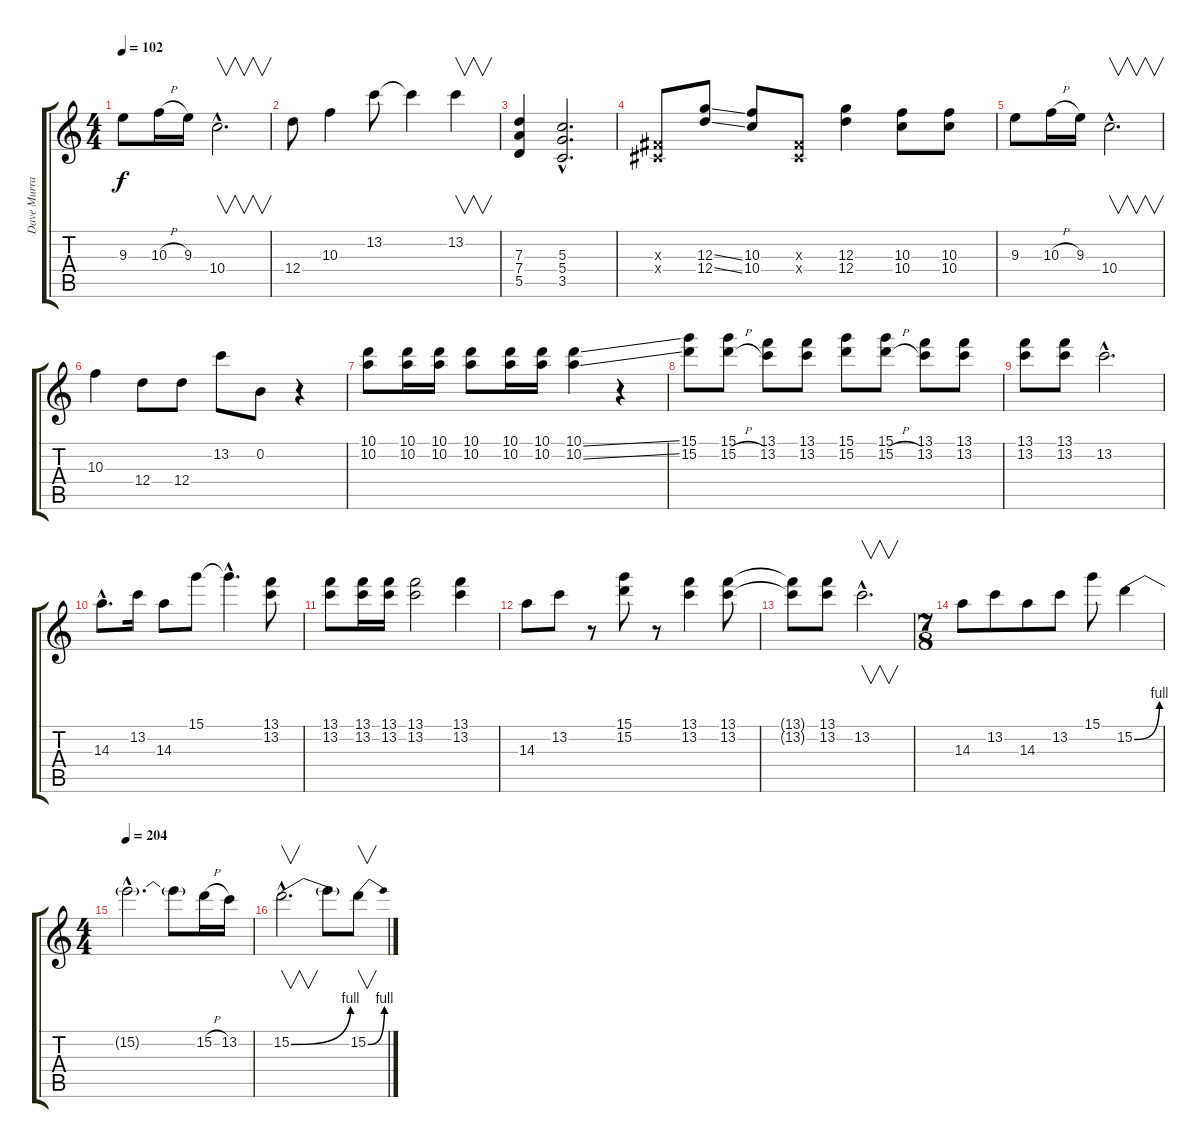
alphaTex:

\track ("Dave Murray (Distortion Guitar)" "Dave Murra") {instrument distortionguitar}
\staff {score tabs}
\tuning (E4 B3 G3 D3 A2 E2) {hide}
\ts (4 4)
\tempo 102
\clef g2
\ks c
9.3.8{dy f} 10.3{h}.16 9.3.16 10.4{hac}.2{v d} |
12.4.8 10.3.4 13.2.8 13.2{t}.4 13.2.4{v} |
(7.3 7.4 5.5).4 (5.3{hac} 5.4{hac} 3.5{hac}).2{d} |
(-1.3{x} -1.4{x}).8 (12.3{ss} 12.4{ss}).8 (10.3 10.4).8 (-1.3{x} -1.4{x}).8 (12.3 12.4).4 (10.3 10.4).8 (10.3 10.4).8 |
9.3.8 10.3{h}.16 9.3.16 10.4{hac}.2{v d} |
10.3.4 12.4.8 12.4.8 13.2.8 0.2.8 r.4 |
(10.1 10.2).8 (10.1 10.2).16 (10.1 10.2).16 (10.1 10.2).8 (10.1 10.2).16 (10.1 10.2).16 (10.1{ss} 10.2{ss}).4 r.4 |
(15.1 15.2).8 (15.1 15.2{h}).8 (13.1 13.2).8 (13.1 13.2).8 (15.1 15.2).8 (15.1 15.2{h}).8 (13.1 13.2).8 (13.1 13.2).8 |
(13.1 13.2).8 (13.1 13.2).8 13.2{hac}.2{d} |
14.3{hac}.8{d} 13.2.16 14.3.8 15.1.8 15.1{hac t}.4{d} (13.1 13.2).8 |
(13.1 13.2).8 (13.1 13.2).16 (13.1 13.2).16 (13.1 13.2).2 (13.1 13.2).4 |
14.3.8 13.2.8 r.8 (15.1 15.2).8 r.8 (13.1 13.2).4 (13.1 13.2).8 |
(13.1{t} 13.2{t}).8 (13.1 13.2).8 13.2{hac}.2{v d} |
\ts (7 8)
14.3.8 13.2.8 14.3.8 13.2.8 15.1.8 15.2{be (bend 0 0 60 4)}.4 |
\ts (4 4)
\tempo 204
15.2{hac t}.2{d volume 14} 15.2{t}.8 15.2{h}.16 13.2.16 |
15.2{be (bend 0 0 60 4) hac}.2{v d} 15.2{t}.8 15.2{be (bend 0 0 60 4)}.8{v}
